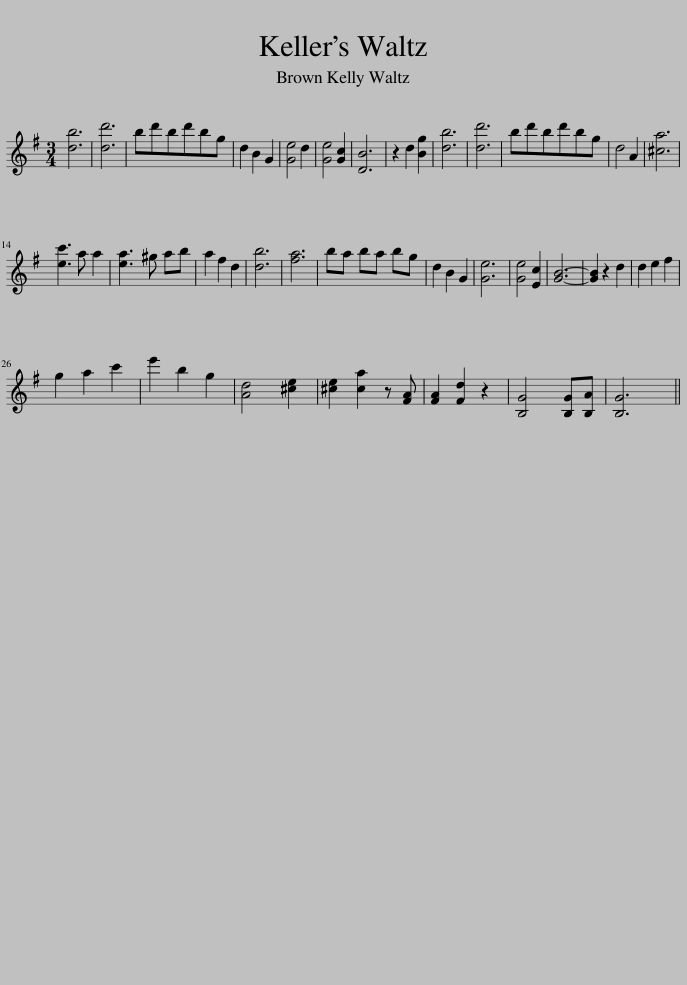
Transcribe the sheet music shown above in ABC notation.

X:1
L:1/8
M:3/4
I:linebreak $
K:G
V:1 treble
V:1
 [db]6 | [dd']6 | bd'bd'bg | d2 B2 G2 | [Ge]4 d2 | %5
 [Ge]4 [Gc]2 | [DB]6 | z2 d2 [Bg]2 | [db]6 | [dd']6 | %10
 bd'bd'bg | d4 A2 | [^ca]6 |$ [ec']3 a a2 | [ea]3 ^g ab | %15
 a2 f2 d2 | [db]6 | [fa]6 | ba ba bg | d2 B2 G2 | %20
 [Ge]6 | [Ge]4 [Ec]2 | [GB]6- | [GB]2 z2 d2 | d2 e2 f2 |$ %25
 g2 a2 c'2 | e'2 b2 g2 | [Ad]4 [^ce]2 | [^ce]2 [ca]2 z [FA] | [FA]2 [Fd]2 z2 | %30
 [B,G]4 [B,G][B,A] | [B,G]6 || %32
